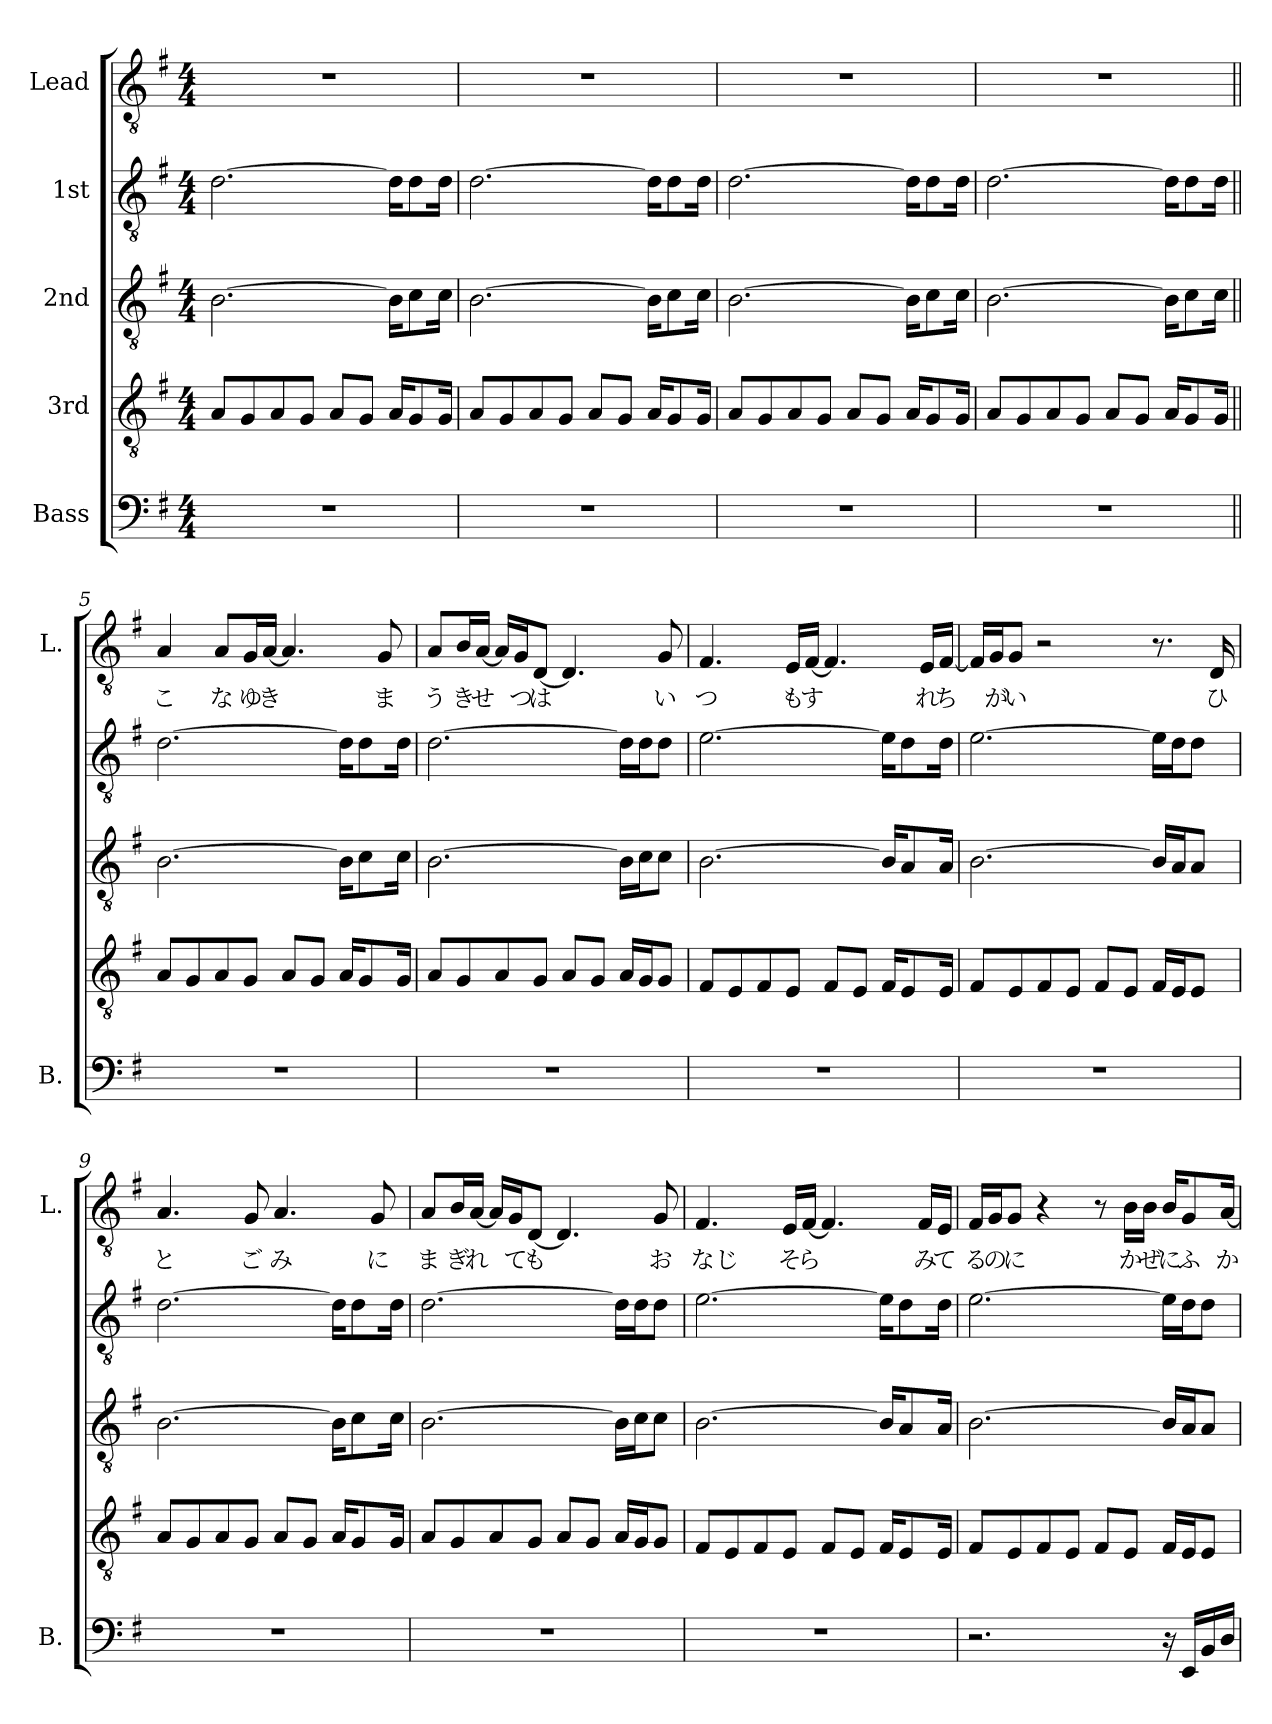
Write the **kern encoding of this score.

**kern	**kern	**kern	**kern	**kern	**text
*part5	*part4	*part3	*part2	*part1	*part1
*staff5	*staff4	*staff3	*staff2	*staff1	*staff1
*I"Bass	*I"3rd	*I"2nd	*I"1st	*I"Lead	*
*I'B.	*	*	*	*I'L.	*
*clefF4	*clefGv2	*clefGv2	*clefGv2	*clefGv2	*
*k[f#]	*k[f#]	*k[f#]	*k[f#]	*k[f#]	*
*M4/4	*M4/4	*M4/4	*M4/4	*M4/4	*
*MM84	*MM84	*MM84	*MM84	*MM84	*
=1	=1	=1	=1	=1	=1
1r	8A/L	[2.B\	[2.d\	1r	.
.	8G/	.	.	.	.
.	8A/	.	.	.	.
.	8G/J	.	.	.	.
.	8A/L	.	.	.	.
.	8G/J	.	.	.	.
.	16A/KL	16B\KL]	16d\KL]	.	.
.	8G/	8c\	8d\	.	.
.	16G/Jk	16c\Jk	16d\Jk	.	.
=2	=2	=2	=2	=2	=2
1r	8A/L	[2.B\	[2.d\	1r	.
.	8G/	.	.	.	.
.	8A/	.	.	.	.
.	8G/J	.	.	.	.
.	8A/L	.	.	.	.
.	8G/J	.	.	.	.
.	16A/KL	16B\KL]	16d\KL]	.	.
.	8G/	8c\	8d\	.	.
.	16G/Jk	16c\Jk	16d\Jk	.	.
=3	=3	=3	=3	=3	=3
1r	8A/L	[2.B\	[2.d\	1r	.
.	8G/	.	.	.	.
.	8A/	.	.	.	.
.	8G/J	.	.	.	.
.	8A/L	.	.	.	.
.	8G/J	.	.	.	.
.	16A/KL	16B\KL]	16d\KL]	.	.
.	8G/	8c\	8d\	.	.
.	16G/Jk	16c\Jk	16d\Jk	.	.
=4	=4	=4	=4	=4	=4
1r	8A/L	[2.B\	[2.d\	1r	.
.	8G/	.	.	.	.
.	8A/	.	.	.	.
.	8G/J	.	.	.	.
.	8A/L	.	.	.	.
.	8G/J	.	.	.	.
.	16A/KL	16B\KL]	16d\KL]	.	.
.	8G/	8c\	8d\	.	.
.	16G/Jk	16c\Jk	16d\Jk	.	.
!!LO:LB:g=z
=5||	=5||	=5||	=5||	=5||	=5||
1r	8A/L	[2.B\	[2.d\	4A/	こ
.	8G/	.	.	.	.
.	8A/	.	.	8A/L	な
.	8G/J	.	.	16G/L	ゆ
.	.	.	.	[16A/JJ	き
.	8A/L	.	.	4.A/]	.
.	8G/J	.	.	.	.
.	16A/KL	16B\KL]	16d\KL]	.	.
.	8G/	8c\	8d\	.	.
.	.	.	.	8G/	ま
.	16G/Jk	16c\Jk	16d\Jk	.	.
=6	=6	=6	=6	=6	=6
1r	8A/L	[2.B\	[2.d\	8A/L	う
.	8G/	.	.	16B/L	き
.	.	.	.	[16A/JJ	せ
.	8A/	.	.	16A/LL]	.
.	.	.	.	16G/J	つ
.	8G/J	.	.	[8D/J	は
.	8A/L	.	.	4.D/]	.
.	8G/J	.	.	.	.
.	16A/LL	16B\LL]	16d\LL]	.	.
.	16G/J	16c\J	16d\J	.	.
.	8G/J	8c\J	8d\J	8G/	い
=7	=7	=7	=7	=7	=7
1r	8F#/L	[2.B\	[2.e\	4.F#/	つ
.	8E/	.	.	.	.
.	8F#/	.	.	.	.
.	8E/J	.	.	16E/LL	も
.	.	.	.	[16F#/JJ	す
.	8F#/L	.	.	4.F#/]	.
.	8E/J	.	.	.	.
.	16F#/KL	16B/KL]	16e\KL]	.	.
.	8E/	8A/	8d\	.	.
.	.	.	.	16E/LL	れ
.	16E/Jk	16A/Jk	16d\Jk	[16F#/JJ	ち
!!LO:PB:g=z
=8	=8	=8	=8	=8	=8
1r	8F#/L	[2.B\	[2.e\	16F#/LL]	.
.	.	.	.	16G/J	が
.	8E/	.	.	8G/J	い
.	8F#/	.	.	2r	.
.	8E/J	.	.	.	.
.	8F#/L	.	.	.	.
.	8E/J	.	.	.	.
.	16F#/LL	16B/LL]	16e\LL]	8.r	.
.	16E/J	16A/J	16d\J	.	.
.	8E/J	8A/J	8d\J	.	.
.	.	.	.	16D/	ひ
=9	=9	=9	=9	=9	=9
1r	8A/L	[2.B\	[2.d\	4.A/	と
.	8G/	.	.	.	.
.	8A/	.	.	.	.
.	8G/J	.	.	8G/	ご
.	8A/L	.	.	4.A/	み
.	8G/J	.	.	.	.
.	16A/KL	16B\KL]	16d\KL]	.	.
.	8G/	8c\	8d\	.	.
.	.	.	.	8G/	に
.	16G/Jk	16c\Jk	16d\Jk	.	.
=10	=10	=10	=10	=10	=10
1r	8A/L	[2.B\	[2.d\	8A/L	ま
.	8G/	.	.	16B/L	ぎ
.	.	.	.	[16A/JJ	れ
.	8A/	.	.	16A/LL]	.
.	.	.	.	16G/J	て
.	8G/J	.	.	[8D/J	も
.	8A/L	.	.	4.D/]	.
.	8G/J	.	.	.	.
.	16A/LL	16B\LL]	16d\LL]	.	.
.	16G/J	16c\J	16d\J	.	.
.	8G/J	8c\J	8d\J	8G/	お
!!LO:LB:g=z
=11	=11	=11	=11	=11	=11
1r	8F#/L	[2.B\	[2.e\	4.F#/	なじ
.	8E/	.	.	.	.
.	8F#/	.	.	.	.
.	8E/J	.	.	16E/LL	そ
.	.	.	.	[16F#/JJ	ら
.	8F#/L	.	.	4.F#/]	.
.	8E/J	.	.	.	.
.	16F#/KL	16B/KL]	16e\KL]	.	.
.	8E/	8A/	8d\	.	.
.	.	.	.	16F#/LL	み
.	16E/Jk	16A/Jk	16d\Jk	16E/JJ	て
=12	=12	=12	=12	=12	=12
2.r	8F#/L	[2.B\	[2.e\	16F#/LL	る
.	.	.	.	16G/J	の
.	8E/	.	.	8G/J	に
.	8F#/	.	.	4r	.
.	8E/J	.	.	.	.
.	8F#/L	.	.	8r	.
.	8E/J	.	.	16B\LL	か
.	.	.	.	16B\JJ	ぜ
16r	16F#/LL	16B/LL]	16e\LL]	16B/KL	に
16EE/LL	16E/J	16A/J	16d\J	8G/	ふ
16BB/	8E/J	8A/J	8d\J	.	.
16D/JJ	.	.	.	[16A/Jk	か
=	=	=	=	=	=
*-	*-	*-	*-	*-	*-
